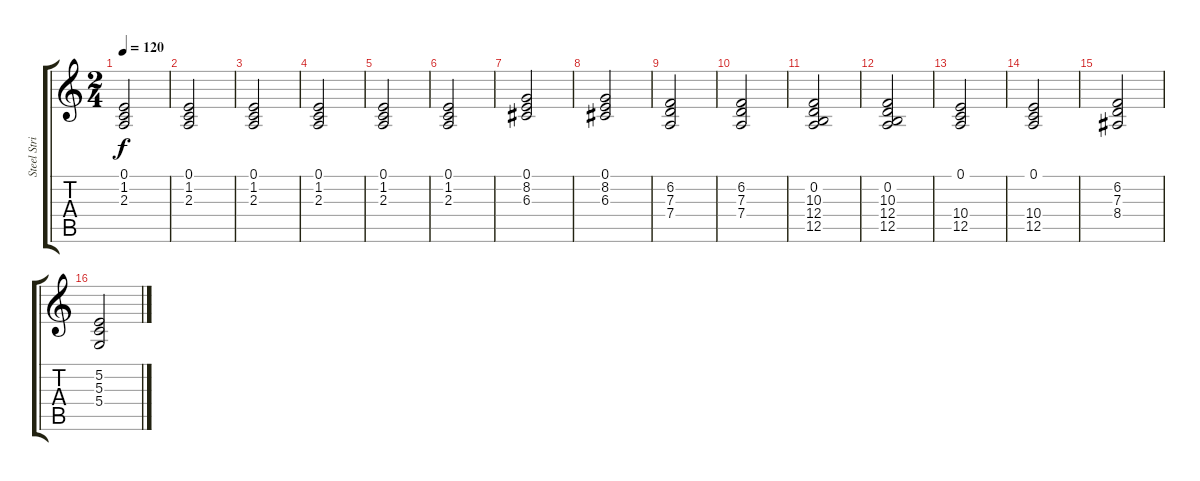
\track ("Steel String" "Steel Stri") {instrument acousticgrandpiano}
\staff {score tabs}
\tuning (E4 B3 G3 D3 A2 E2) {hide}
\ts (2 4)
\tempo 120
\clef g2
\ks c
(0.1 1.2 2.3).2{dy f instrument acousticgrandpiano} |
(0.1 1.2 2.3).2 |
(0.1 1.2 2.3).2 |
(0.1 1.2 2.3).2 |
(0.1 1.2 2.3).2 |
(0.1 1.2 2.3).2 |
(0.1 8.2 6.3).2 |
(0.1 8.2 6.3).2 |
(6.2 7.3 7.4).2 |
(6.2 7.3 7.4).2 |
(0.2 10.3 12.4 12.5).2 |
(0.2 10.3 12.4 12.5).2 |
(0.1 10.4 12.5).2 |
(0.1 10.4 12.5).2 |
(6.2 7.3 8.4).2 |
(5.2 5.3 5.4).2
